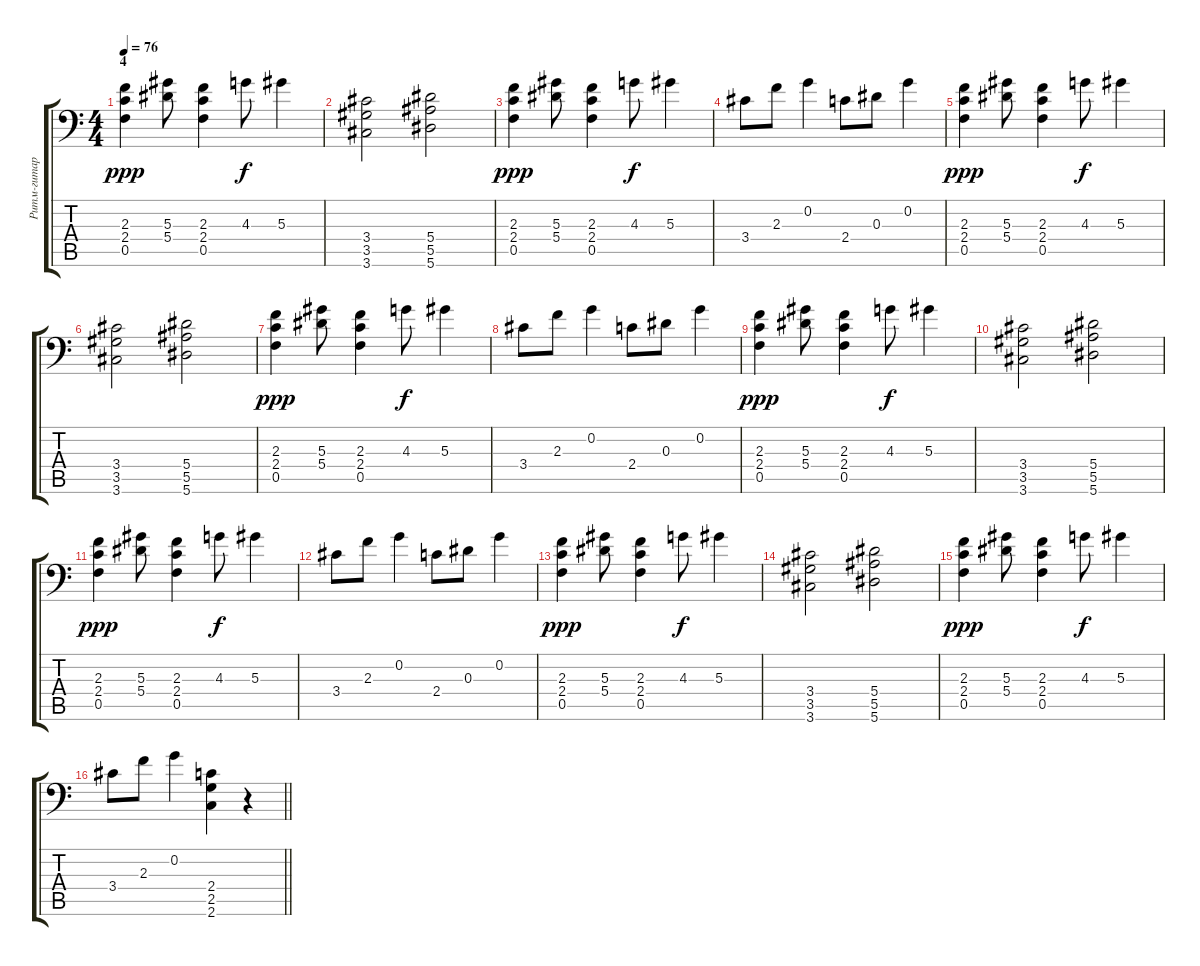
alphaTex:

\track ("Ритм-гитара" "Ритм-гитар") {instrument distortionguitar}
\staff {score tabs}
\tuning (C4 G3 Eb3 Bb2 F2 Bb1) {hide}
\ts (4 4)
\section ("" "4")
\tempo 76
\clef f4
\ks c
(2.3 2.4 0.5).4{dy ppp} (5.3 5.4).8 (2.3 2.4 0.5).4 4.3.8{dy f} 5.3.4 |
(3.4 3.5 3.6).2 (5.4 5.5 5.6).2 |
(2.3 2.4 0.5).4{dy ppp} (5.3 5.4).8 (2.3 2.4 0.5).4 4.3.8{dy f} 5.3.4 |
3.4.8 2.3.8 0.2.4 2.4.8 0.3.8 0.2.4 |
(2.3 2.4 0.5).4{dy ppp} (5.3 5.4).8 (2.3 2.4 0.5).4 4.3.8{dy f} 5.3.4 |
(3.4 3.5 3.6).2 (5.4 5.5 5.6).2 |
(2.3 2.4 0.5).4{dy ppp} (5.3 5.4).8 (2.3 2.4 0.5).4 4.3.8{dy f} 5.3.4 |
3.4.8 2.3.8 0.2.4 2.4.8 0.3.8 0.2.4 |
(2.3 2.4 0.5).4{dy ppp} (5.3 5.4).8 (2.3 2.4 0.5).4 4.3.8{dy f} 5.3.4 |
(3.4 3.5 3.6).2 (5.4 5.5 5.6).2 |
(2.3 2.4 0.5).4{dy ppp} (5.3 5.4).8 (2.3 2.4 0.5).4 4.3.8{dy f} 5.3.4 |
3.4.8 2.3.8 0.2.4 2.4.8 0.3.8 0.2.4 |
(2.3 2.4 0.5).4{dy ppp} (5.3 5.4).8 (2.3 2.4 0.5).4 4.3.8{dy f} 5.3.4 |
(3.4 3.5 3.6).2 (5.4 5.5 5.6).2 |
(2.3 2.4 0.5).4{dy ppp} (5.3 5.4).8 (2.3 2.4 0.5).4 4.3.8{dy f} 5.3.4 |
\barLineRight lightlight
3.4.8 2.3.8 0.2.4 (2.4 2.5 2.6).4 r.4
